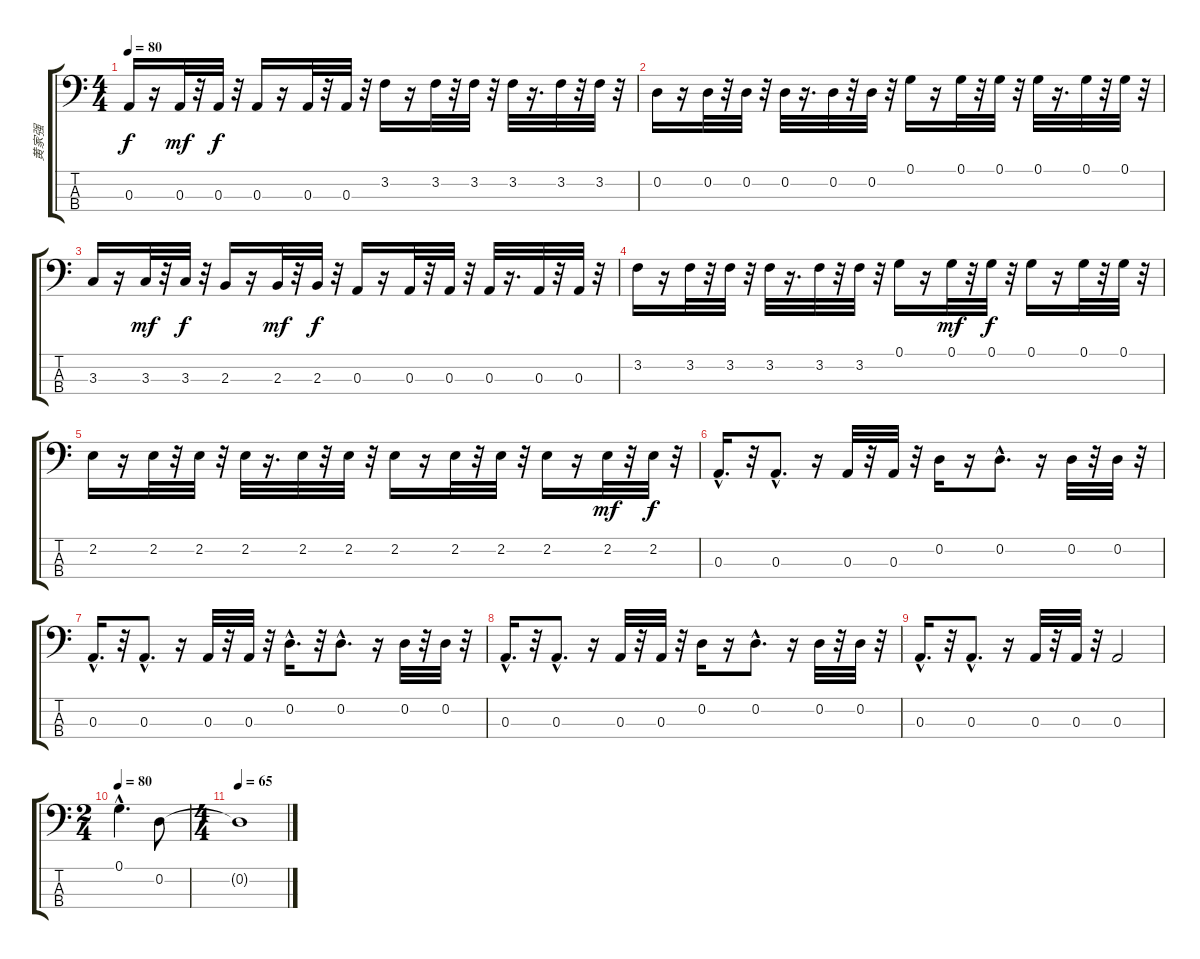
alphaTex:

\track ("黄家强" "黄家强") {instrument electricbassfinger}
\staff {score tabs}
\tuning (G2 D2 A1 E1) {hide}
\ts (4 4)
\tempo 80
\clef f4
\ks c
0.3.16{dy f} r.16 0.3.32{dy mf} r.32 0.3.32{dy f} r.32 0.3.16 r.16 0.3.32 r.32 0.3.32 r.32 3.2.16 r.16 3.2.32 r.32 3.2.32 r.32 3.2.32 r.16{d} 3.2.32 r.32 3.2.32 r.32 |
0.2.16 r.16 0.2.32 r.32 0.2.32 r.32 0.2.32 r.16{d} 0.2.32 r.32 0.2.32 r.32 0.1.16 r.16 0.1.32 r.32 0.1.32 r.32 0.1.32 r.16{d} 0.1.32 r.32 0.1.32 r.32 |
3.3.16 r.16 3.3.32{dy mf} r.32 3.3.32{dy f} r.32 2.3.16 r.16 2.3.32{dy mf} r.32 2.3.32{dy f} r.32 0.3.16 r.16 0.3.32 r.32 0.3.32 r.32 0.3.32 r.16{d} 0.3.32 r.32 0.3.32 r.32 |
3.2.16 r.16 3.2.32 r.32 3.2.32 r.32 3.2.32 r.16{d} 3.2.32 r.32 3.2.32 r.32 0.1.16 r.16 0.1.32{dy mf} r.32 0.1.32{dy f} r.32 0.1.16 r.16 0.1.32 r.32 0.1.32 r.32 |
2.2.16 r.16 2.2.32 r.32 2.2.32 r.32 2.2.32 r.16{d} 2.2.32 r.32 2.2.32 r.32 2.2.16 r.16 2.2.32 r.32 2.2.32 r.32 2.2.16 r.16 2.2.32{dy mf} r.32 2.2.32{dy f} r.32 |
0.3{hac}.16{d} r.32 0.3{hac}.8{d} r.16 0.3.32 r.32 0.3.32 r.32 0.2.16 r.16 0.2{hac}.8{d} r.16 0.2.32 r.32 0.2.32 r.32 |
0.3{hac}.16{d} r.32 0.3{hac}.8{d} r.16 0.3.32 r.32 0.3.32 r.32 0.2{hac}.16{d} r.32 0.2{hac}.8{d} r.16 0.2.32 r.32 0.2.32 r.32 |
0.3{hac}.16{d} r.32 0.3{hac}.8{d} r.16 0.3.32 r.32 0.3.32 r.32 0.2.16 r.16 0.2{hac}.8{d} r.16 0.2.32 r.32 0.2.32 r.32 |
0.3{hac}.16{d} r.32 0.3{hac}.8{d} r.16 0.3.32 r.32 0.3.32 r.32 0.3.2 |
\ts (2 4)
\tempo 80
0.1{hac}.4{d} 0.2.8 |
\ts (4 4)
\tempo 65
0.2{t}.1
